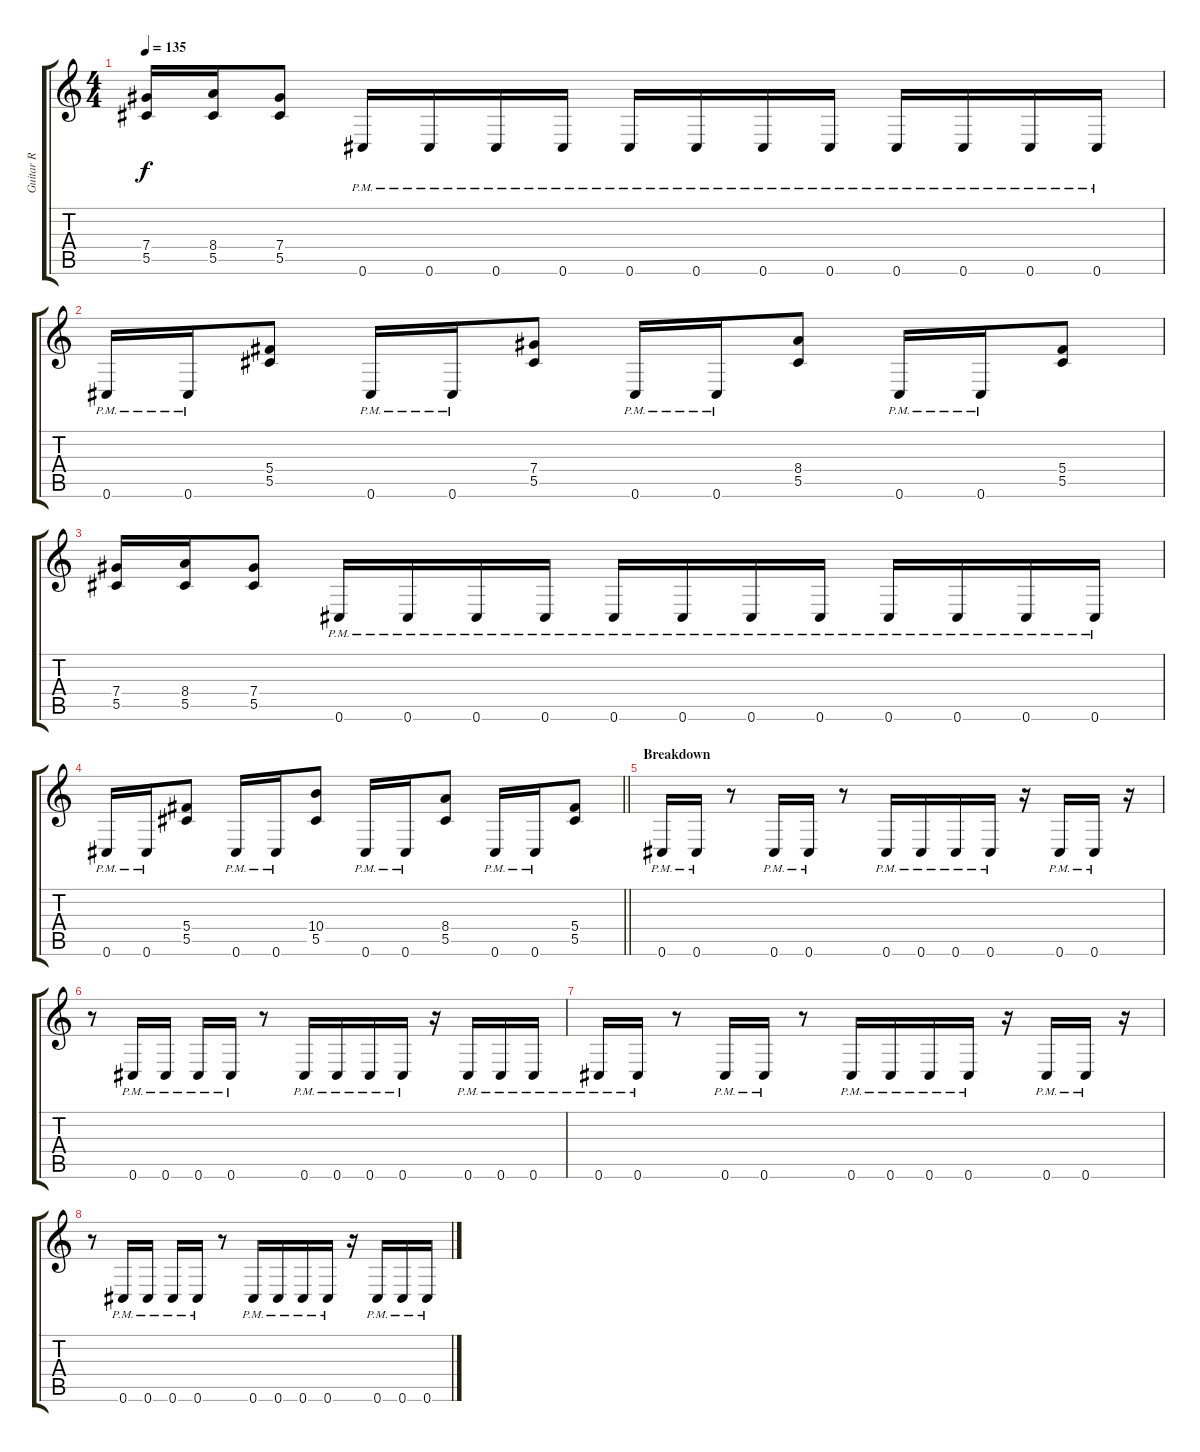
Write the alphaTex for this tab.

\track ("Guitar R" "Guitar R") {instrument overdrivenguitar}
\staff {score tabs}
\tuning (Eb4 Bb3 Gb3 Db3 Ab2 Db2) {hide}
\ts (4 4)
\tempo 135
\clef g2
\ks c
(7.4 5.5).16{dy f} (8.4 5.5).16 (7.4 5.5).8 0.6{pm}.16 0.6{pm}.16 0.6{pm}.16 0.6{pm}.16 0.6{pm}.16 0.6{pm}.16 0.6{pm}.16 0.6{pm}.16 0.6{pm}.16 0.6{pm}.16 0.6{pm}.16 0.6{pm}.16 |
0.6{pm}.16 0.6{pm}.16 (5.4 5.5).8 0.6{pm}.16 0.6{pm}.16 (7.4 5.5).8 0.6{pm}.16 0.6{pm}.16 (8.4 5.5).8 0.6{pm}.16 0.6{pm}.16 (5.4 5.5).8 |
(7.4 5.5).16 (8.4 5.5).16 (7.4 5.5).8 0.6{pm}.16 0.6{pm}.16 0.6{pm}.16 0.6{pm}.16 0.6{pm}.16 0.6{pm}.16 0.6{pm}.16 0.6{pm}.16 0.6{pm}.16 0.6{pm}.16 0.6{pm}.16 0.6{pm}.16 |
\barLineRight lightlight
0.6{pm}.16 0.6{pm}.16 (5.4 5.5).8 0.6{pm}.16 0.6{pm}.16 (10.4 5.5).8 0.6{pm}.16 0.6{pm}.16 (8.4 5.5).8 0.6{pm}.16 0.6{pm}.16 (5.4 5.5).8 |
\section ("" "Breakdown")
0.6{pm}.16 0.6{pm}.16 r.8 0.6{pm}.16 0.6{pm}.16 r.8 0.6{pm}.16 0.6{pm}.16 0.6{pm}.16 0.6{pm}.16 r.16 0.6{pm}.16 0.6{pm}.16 r.16 |
r.8 0.6{pm}.16 0.6{pm}.16 0.6{pm}.16 0.6{pm}.16 r.8 0.6{pm}.16 0.6{pm}.16 0.6{pm}.16 0.6{pm}.16 r.16 0.6{pm}.16 0.6{pm}.16 0.6{pm}.16 |
0.6{pm}.16 0.6{pm}.16 r.8 0.6{pm}.16 0.6{pm}.16 r.8 0.6{pm}.16 0.6{pm}.16 0.6{pm}.16 0.6{pm}.16 r.16 0.6{pm}.16 0.6{pm}.16 r.16 |
r.8 0.6{pm}.16 0.6{pm}.16 0.6{pm}.16 0.6{pm}.16 r.8 0.6{pm}.16 0.6{pm}.16 0.6{pm}.16 0.6{pm}.16 r.16 0.6{pm}.16 0.6{pm}.16 0.6{pm}.16
